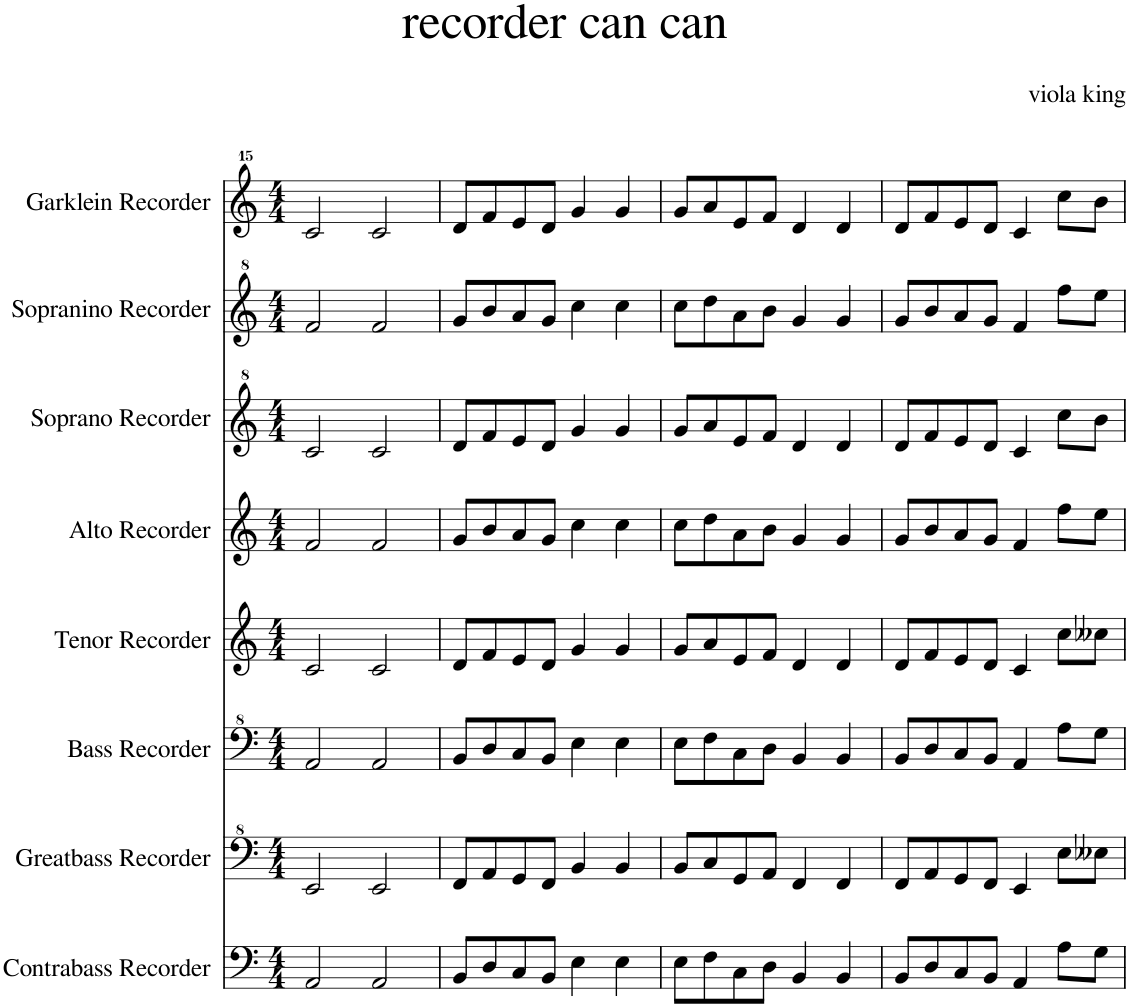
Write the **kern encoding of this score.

**kern	**kern	**kern	**kern	**kern	**kern	**kern	**kern
*part8	*part7	*part6	*part5	*part4	*part3	*part2	*part1
*staff8	*staff7	*staff6	*staff5	*staff4	*staff3	*staff2	*staff1
*I"Contrabass Recorder	*I"Greatbass Recorder	*I"Bass Recorder	*I"Tenor Recorder	*I"Alto Recorder	*I"Soprano Recorder	*I"Sopranino Recorder	*I"Garklein Recorder
*I'Cb. Rec.	*I'Gb. Rec.	*I'B. Rec.	*I'T. Rec.	*I'A. Rec.	*I'S. Rec.	*I'Si. Rec.	*I'Gk. Rec.
*clefF4	*clefF^4	*clefF^4	*clefG2	*clefG2	*clefG^2	*clefG^2	*clefG^^2
*k[]	*k[]	*k[]	*k[]	*k[]	*k[]	*k[]	*k[]
*M4/4	*M4/4	*M4/4	*M4/4	*M4/4	*M4/4	*M4/4	*M4/4
=1	=1	=1	=1	=1	=1	=1	=1
2AA/	2E/	2A/	2c/	2f/	2cc/	2ff/	2ccc/
2AA/	2E/	2A/	2c/	2f/	2cc/	2ff/	2ccc/
=2	=2	=2	=2	=2	=2	=2	=2
8BB/L	8F/L	8B/L	8d/L	8g/L	8dd/L	8gg/L	8ddd/L
8D/	8A/	8d/	8f/	8b/	8ff/	8bb/	8fff/
8C/	8G/	8c/	8e/	8a/	8ee/	8aa/	8eee/
8BB/J	8F/J	8B/J	8d/J	8g/J	8dd/J	8gg/J	8ddd/J
4E\	4B/	4e\	4g/	4cc\	4gg/	4ccc\	4ggg/
4E\	4B/	4e\	4g/	4cc\	4gg/	4ccc\	4ggg/
=3	=3	=3	=3	=3	=3	=3	=3
8E\L	8B/L	8e\L	8g/L	8cc\L	8gg/L	8ccc\L	8ggg/L
8F\	8c/	8f\	8a/	8dd\	8aa/	8ddd\	8aaa/
8C\	8G/	8c\	8e/	8a\	8ee/	8aa\	8eee/
8D\J	8A/J	8d\J	8f/J	8b\J	8ff/J	8bb\J	8fff/J
4BB/	4F/	4B/	4d/	4g/	4dd/	4gg/	4ddd/
4BB/	4F/	4B/	4d/	4g/	4dd/	4gg/	4ddd/
=4	=4	=4	=4	=4	=4	=4	=4
8BB/L	8F/L	8B/L	8d/L	8g/L	8dd/L	8gg/L	8ddd/L
8D/	8A/	8d/	8f/	8b/	8ff/	8bb/	8fff/
8C/	8G/	8c/	8e/	8a/	8ee/	8aa/	8eee/
8BB/J	8F/J	8B/J	8d/J	8g/J	8dd/J	8gg/J	8ddd/J
4AA/	4E/	4A/	4c/	4f/	4cc/	4ff/	4ccc/
8A\L	8e\L	8a\L	8cc\L	8ff\L	8ccc\L	8fff\L	8cccc\L
8G\J	8e--X\J	8g\J	8cc--X\J	8ee\J	8bb\J	8eee\J	8bbb\J
=	=	=	=	=	=	=	=
*-	*-	*-	*-	*-	*-	*-	*-
